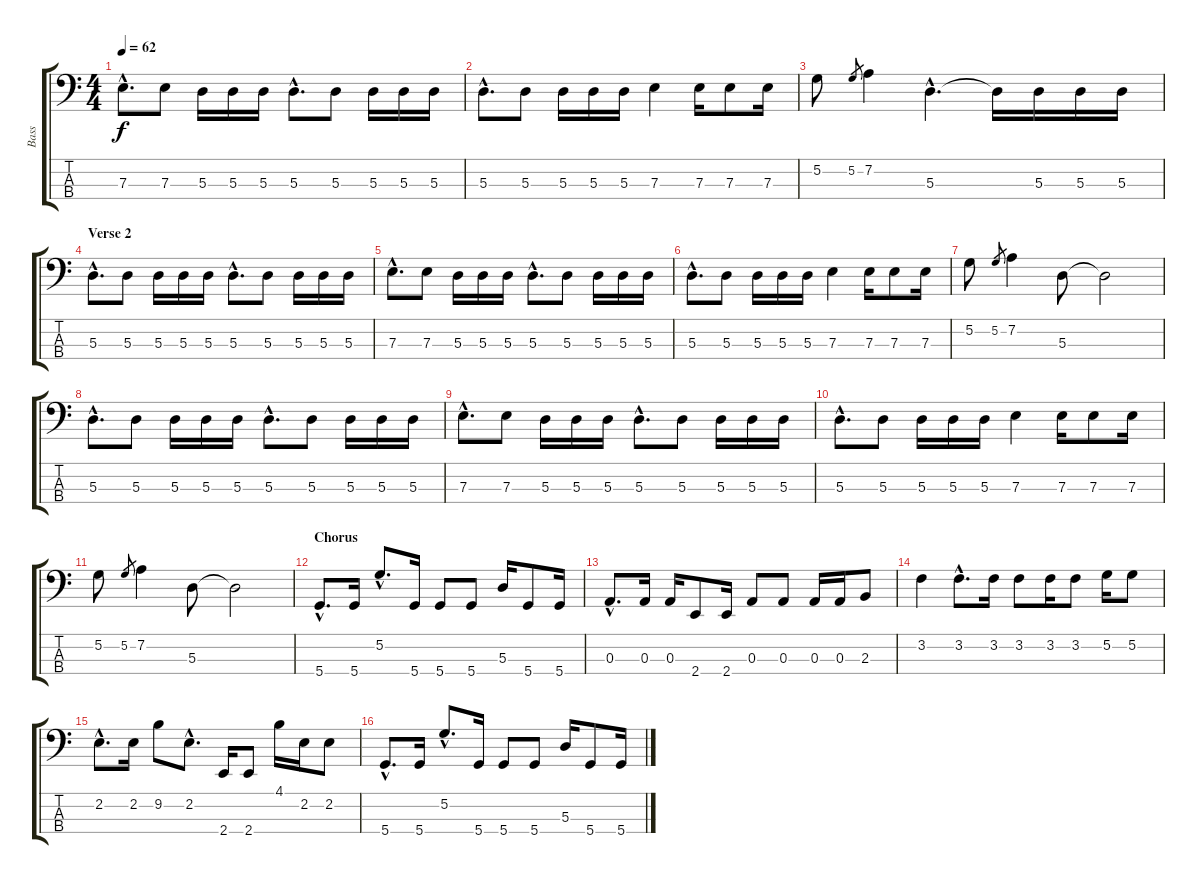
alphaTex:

\track ("Bass" "Bass") {instrument electricbassfinger}
\staff {score tabs}
\tuning (G2 D2 A1 D1) {hide}
\ts (4 4)
\tempo 62
\clef f4
\ks c
7.3{hac}.8{d dy f} 7.3.8 5.3.16 5.3.16 5.3.16 5.3{hac}.8{d} 5.3.8 5.3.16 5.3.16 5.3.16 |
5.3{hac}.8{d} 5.3.8 5.3.16 5.3.16 5.3.16 7.3.4 7.3.16 7.3.8 7.3.16 |
5.2.8 5.2.8{gr} 7.2.4 5.3{hac}.4{d} 5.3{t}.16 5.3.16 5.3.16 5.3.16 |
\section ("" "Verse 2")
5.3{hac}.8{d} 5.3.8 5.3.16 5.3.16 5.3.16 5.3{hac}.8{d} 5.3.8 5.3.16 5.3.16 5.3.16 |
7.3{hac}.8{d} 7.3.8 5.3.16 5.3.16 5.3.16 5.3{hac}.8{d} 5.3.8 5.3.16 5.3.16 5.3.16 |
5.3{hac}.8{d} 5.3.8 5.3.16 5.3.16 5.3.16 7.3.4 7.3.16 7.3.8 7.3.16 |
5.2.8 5.2.8{gr} 7.2.4 5.3.8 5.3{t}.2 |
5.3{hac}.8{d} 5.3.8 5.3.16 5.3.16 5.3.16 5.3{hac}.8{d} 5.3.8 5.3.16 5.3.16 5.3.16 |
7.3{hac}.8{d} 7.3.8 5.3.16 5.3.16 5.3.16 5.3{hac}.8{d} 5.3.8 5.3.16 5.3.16 5.3.16 |
5.3{hac}.8{d} 5.3.8 5.3.16 5.3.16 5.3.16 7.3.4 7.3.16 7.3.8 7.3.16 |
5.2.8 5.2.8{gr} 7.2.4 5.3.8 5.3{t}.2 |
\section ("" "Chorus")
5.4{hac}.8{d} 5.4.16 5.2{hac}.8{d} 5.4.16 5.4.8 5.4.8 5.3.16 5.4.8 5.4.16 |
0.3{hac}.8{d} 0.3.16 0.3.16 2.4.8 2.4.16 0.3.8 0.3.8 0.3.16 0.3.16 2.3.8 |
3.2.4 3.2{hac}.8{d} 3.2.16 3.2.8 3.2.16 3.2.8 5.2.16 5.2.8 |
2.2{hac}.8{d} 2.2.16 9.2.8 2.2{hac}.8{d} 2.4.16 2.4.8 4.1.16 2.2.16 2.2.8 |
5.4{hac}.8{d} 5.4.16 5.2{hac}.8{d} 5.4.16 5.4.8 5.4.8 5.3.16 5.4.8 5.4.16
